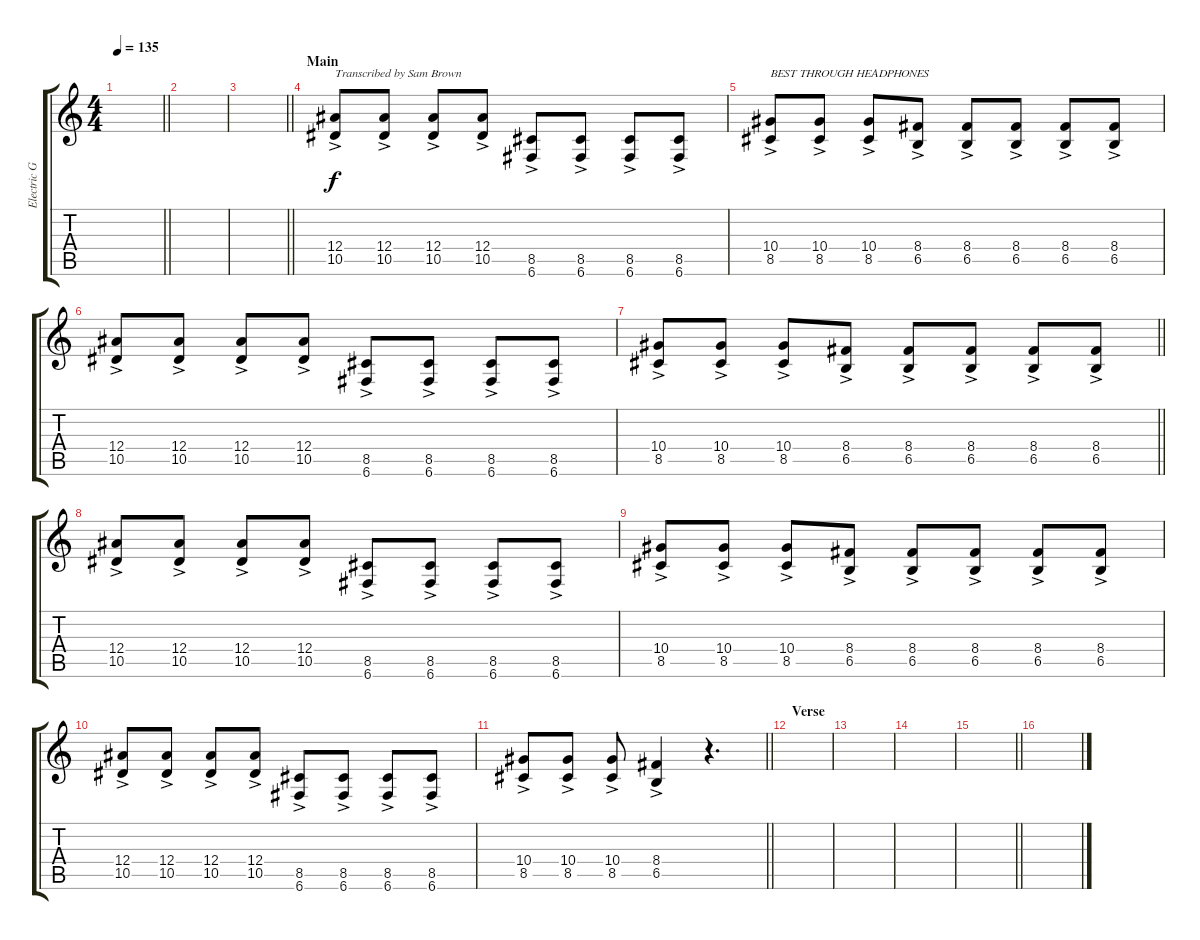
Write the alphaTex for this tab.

\track ("Electric Guitar" "Electric G") {instrument distortionguitar}
\staff {score tabs}
\tuning (C4 G3 Eb3 Bb2 F2 C2) {hide}
\ts (4 4)
\tempo 135
\clef g2
\barLineRight lightlight
\ks c
|
\section ("" "")
|
\barLineRight lightlight
|
\section ("" "Main")
(12.4{ac} 10.5{ac}).8{txt "Transcribed by Sam Brown"} (12.4{ac} 10.5{ac}).8 (12.4{ac} 10.5{ac}).8 (12.4{ac} 10.5{ac}).8 (8.5{ac} 6.6{ac}).8 (8.5{ac} 6.6{ac}).8 (8.5{ac} 6.6{ac}).8 (8.5{ac} 6.6{ac}).8 |
(10.4{ac} 8.5{ac}).8{txt "BEST THROUGH HEADPHONES"} (10.4{ac} 8.5{ac}).8 (10.4{ac} 8.5{ac}).8 (8.4{ac} 6.5{ac}).8 (8.4{ac} 6.5{ac}).8 (8.4{ac} 6.5{ac}).8 (8.4{ac} 6.5{ac}).8 (8.4{ac} 6.5{ac}).8 |
(12.4{ac} 10.5{ac}).8 (12.4{ac} 10.5{ac}).8 (12.4{ac} 10.5{ac}).8 (12.4{ac} 10.5{ac}).8 (8.5{ac} 6.6{ac}).8 (8.5{ac} 6.6{ac}).8 (8.5{ac} 6.6{ac}).8 (8.5{ac} 6.6{ac}).8 |
\barLineRight lightlight
(10.4{ac} 8.5{ac}).8 (10.4{ac} 8.5{ac}).8 (10.4{ac} 8.5{ac}).8 (8.4{ac} 6.5{ac}).8 (8.4{ac} 6.5{ac}).8 (8.4{ac} 6.5{ac}).8 (8.4{ac} 6.5{ac}).8 (8.4{ac} 6.5{ac}).8 |
\section ("" "")
(12.4{ac} 10.5{ac}).8 (12.4{ac} 10.5{ac}).8 (12.4{ac} 10.5{ac}).8 (12.4{ac} 10.5{ac}).8 (8.5{ac} 6.6{ac}).8 (8.5{ac} 6.6{ac}).8 (8.5{ac} 6.6{ac}).8 (8.5{ac} 6.6{ac}).8 |
(10.4{ac} 8.5{ac}).8 (10.4{ac} 8.5{ac}).8 (10.4{ac} 8.5{ac}).8 (8.4{ac} 6.5{ac}).8 (8.4{ac} 6.5{ac}).8 (8.4{ac} 6.5{ac}).8 (8.4{ac} 6.5{ac}).8 (8.4{ac} 6.5{ac}).8 |
(12.4{ac} 10.5{ac}).8 (12.4{ac} 10.5{ac}).8 (12.4{ac} 10.5{ac}).8 (12.4{ac} 10.5{ac}).8 (8.5{ac} 6.6{ac}).8 (8.5{ac} 6.6{ac}).8 (8.5{ac} 6.6{ac}).8 (8.5{ac} 6.6{ac}).8 |
\barLineRight lightlight
(10.4{ac} 8.5{ac}).8 (10.4{ac} 8.5{ac}).8 (10.4{ac} 8.5{ac}).8 (8.4{ac} 6.5{ac}).4 r.4{d} |
\section ("" "Verse")
|
|
|
\barLineRight lightlight
|
\section ("" "")
